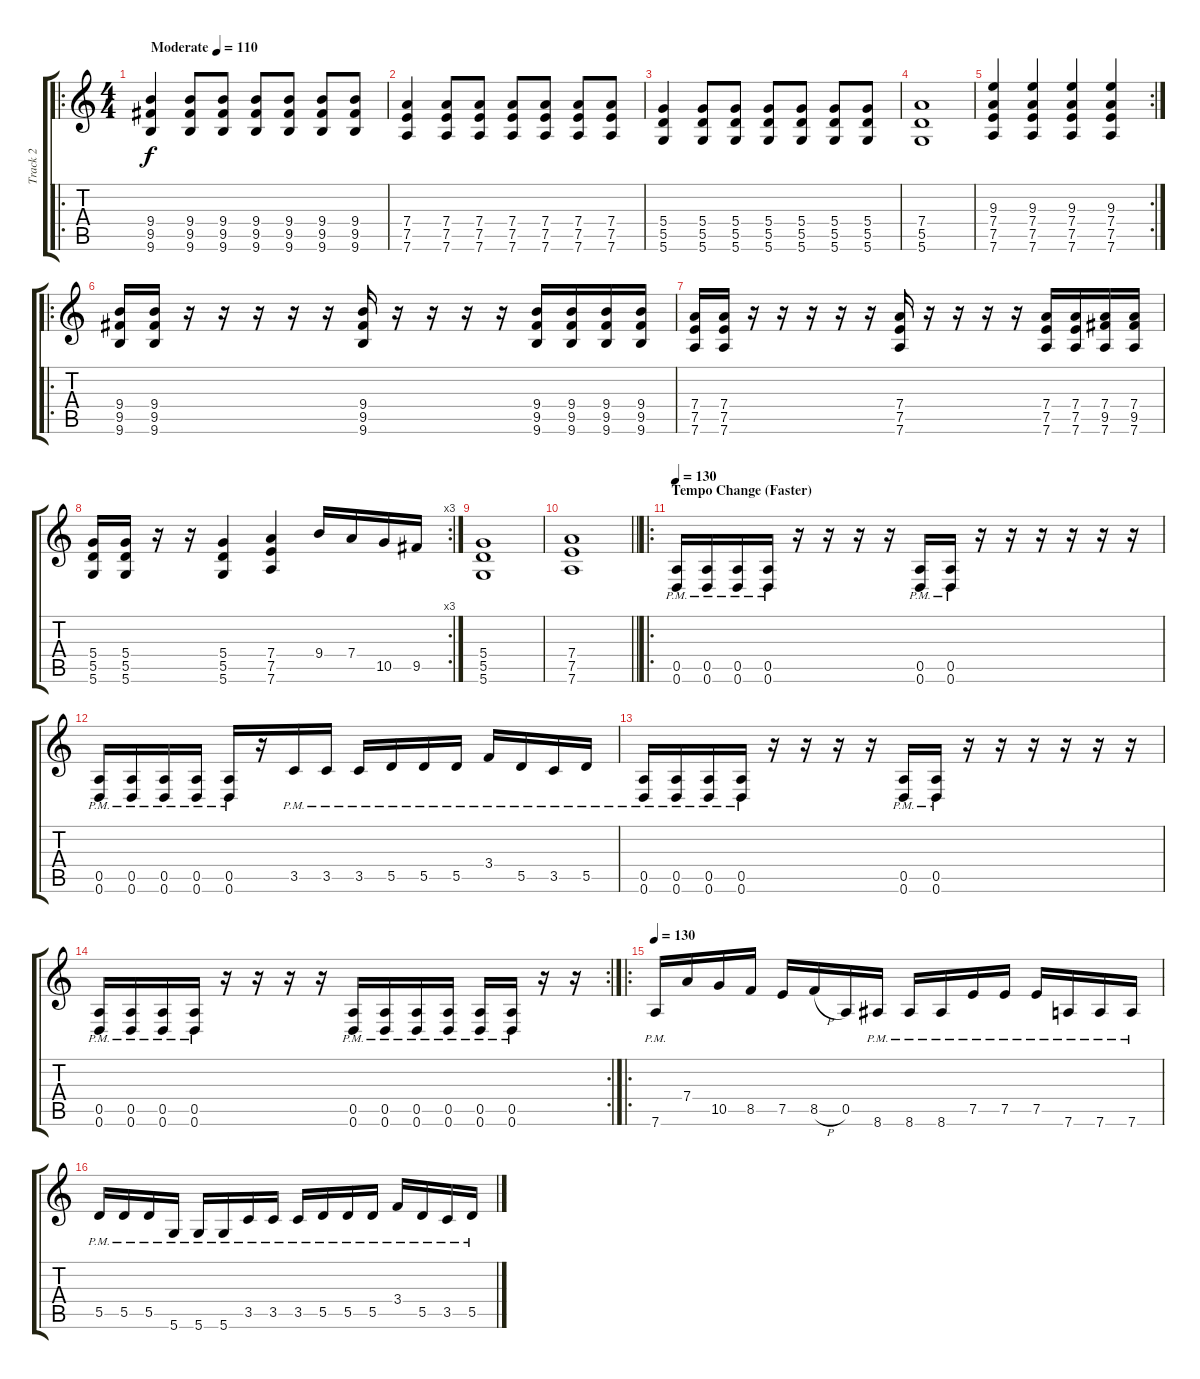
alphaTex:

\track ("Track 2" "Track 2") {instrument distortionguitar}
\staff {score tabs}
\tuning (E4 B3 G3 D3 A2 D2) {hide}
\ro
\ts (4 4)
\tempo (110 "Moderate")
\clef g2
\ks c
(9.4 9.5 9.6).4{dy f instrument distortionguitar} (9.4 9.5 9.6).8 (9.4 9.5 9.6).8 (9.4 9.5 9.6).8 (9.4 9.5 9.6).8 (9.4 9.5 9.6).8 (9.4 9.5 9.6).8 |
(7.4 7.5 7.6).4 (7.4 7.5 7.6).8 (7.4 7.5 7.6).8 (7.4 7.5 7.6).8 (7.4 7.5 7.6).8 (7.4 7.5 7.6).8 (7.4 7.5 7.6).8 |
(5.4 5.5 5.6).4 (5.4 5.5 5.6).8 (5.4 5.5 5.6).8 (5.4 5.5 5.6).8 (5.4 5.5 5.6).8 (5.4 5.5 5.6).8 (5.4 5.5 5.6).8 |
(7.4 5.5 5.6).1 |
\rc 2
(9.3 7.4 7.5 7.6).4 (9.3 7.4 7.5 7.6).4 (9.3 7.4 7.5 7.6).4 (9.3 7.4 7.5 7.6).4 |
\ro
(9.4 9.5 9.6).16 (9.4 9.5 9.6).16 r.16 r.16 r.16 r.16 r.16 (9.4 9.5 9.6).16 r.16 r.16 r.16 r.16 (9.4 9.5 9.6).16 (9.4 9.5 9.6).16 (9.4 9.5 9.6).16 (9.4 9.5 9.6).16 |
(7.4 7.5 7.6).16 (7.4 7.5 7.6).16 r.16 r.16 r.16 r.16 r.16 (7.4 7.5 7.6).16 r.16 r.16 r.16 r.16 (7.4 7.5 7.6).16 (7.4 7.5 7.6).16 (7.4 9.5 7.6).16 (7.4 9.5 7.6).16 |
\rc 3
(5.4 5.5 5.6).16 (5.4 5.5 5.6).16 r.16 r.16 (5.4 5.5 5.6).4 (7.4 7.5 7.6).4 9.4.16 7.4.16 10.5.16 9.5.16 |
(5.4 5.5 5.6).1 |
\barLineRight lightlight
(7.4 7.5 7.6).1 |
\ro
\section ("" "Tempo Change (Faster)")
\tempo 130
(0.5{pm} 0.6{pm}).16 (0.5{pm} 0.6{pm}).16 (0.5{pm} 0.6{pm}).16 (0.5{pm} 0.6{pm}).16 r.16 r.16 r.16 r.16 (0.5{pm} 0.6{pm}).16 (0.5{pm} 0.6{pm}).16 r.16 r.16 r.16 r.16 r.16 r.16 |
(0.5{pm} 0.6{pm}).16 (0.5{pm} 0.6{pm}).16 (0.5{pm} 0.6{pm}).16 (0.5{pm} 0.6{pm}).16 (0.5{pm} 0.6{pm}).16 r.16 3.5{pm}.16 3.5{pm}.16 3.5{pm}.16 5.5{pm}.16 5.5{pm}.16 5.5{pm}.16 3.4{pm}.16 5.5{pm}.16 3.5{pm}.16 5.5{pm}.16 |
(0.5{pm} 0.6{pm}).16 (0.5{pm} 0.6{pm}).16 (0.5{pm} 0.6{pm}).16 (0.5{pm} 0.6{pm}).16 r.16 r.16 r.16 r.16 (0.5{pm} 0.6{pm}).16 (0.5{pm} 0.6{pm}).16 r.16 r.16 r.16 r.16 r.16 r.16 |
\rc 2
(0.5{pm} 0.6{pm}).16 (0.5{pm} 0.6{pm}).16 (0.5{pm} 0.6{pm}).16 (0.5{pm} 0.6{pm}).16 r.16 r.16 r.16 r.16 (0.5{pm} 0.6{pm}).16 (0.5{pm} 0.6{pm}).16 (0.5{pm} 0.6{pm}).16 (0.5{pm} 0.6{pm}).16 (0.5{pm} 0.6{pm}).16 (0.5{pm} 0.6{pm}).16 r.16 r.16 |
\ro
\tempo 130
7.6{pm}.16 7.4.16 10.5.16 8.5.16 7.5.16 8.5{h}.16 0.5.16 8.6{pm}.16 8.6{pm}.16 8.6{pm}.16 7.5{pm}.16 7.5{pm}.16 7.5{pm}.16 7.6{pm}.16 7.6{pm}.16 7.6{pm}.16 |
5.5{pm}.16 5.5{pm}.16 5.5{pm}.16 5.6{pm}.16 5.6{pm}.16 5.6{pm}.16 3.5{pm}.16 3.5{pm}.16 3.5{pm}.16 5.5{pm}.16 5.5{pm}.16 5.5{pm}.16 3.4{pm}.16 5.5{pm}.16 3.5{pm}.16 5.5{pm}.16
